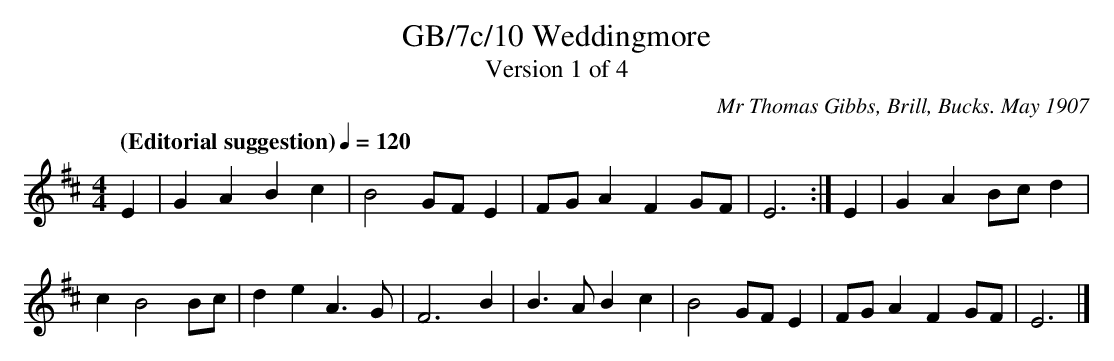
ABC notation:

X:1
T:GB/7c/10 Weddingmore
T:Version 1 of 4
C:Mr Thomas Gibbs, Brill, Bucks. May 1907
L:1/8
M:4/4
Q:"(Editorial suggestion)" 1/4=120
K:Edor
E2 | G2 A2 B2 c2 | B4 GF E2 | FG A2 F2 GF | E6 :| E2 | G2 A2 Bc d2 |
c2 B4 Bc | d2 e2 A3 G | F6 B2 | B3 A B2 c2 | B4 GF E2 | FG A2 F2 GF | E6 |]
